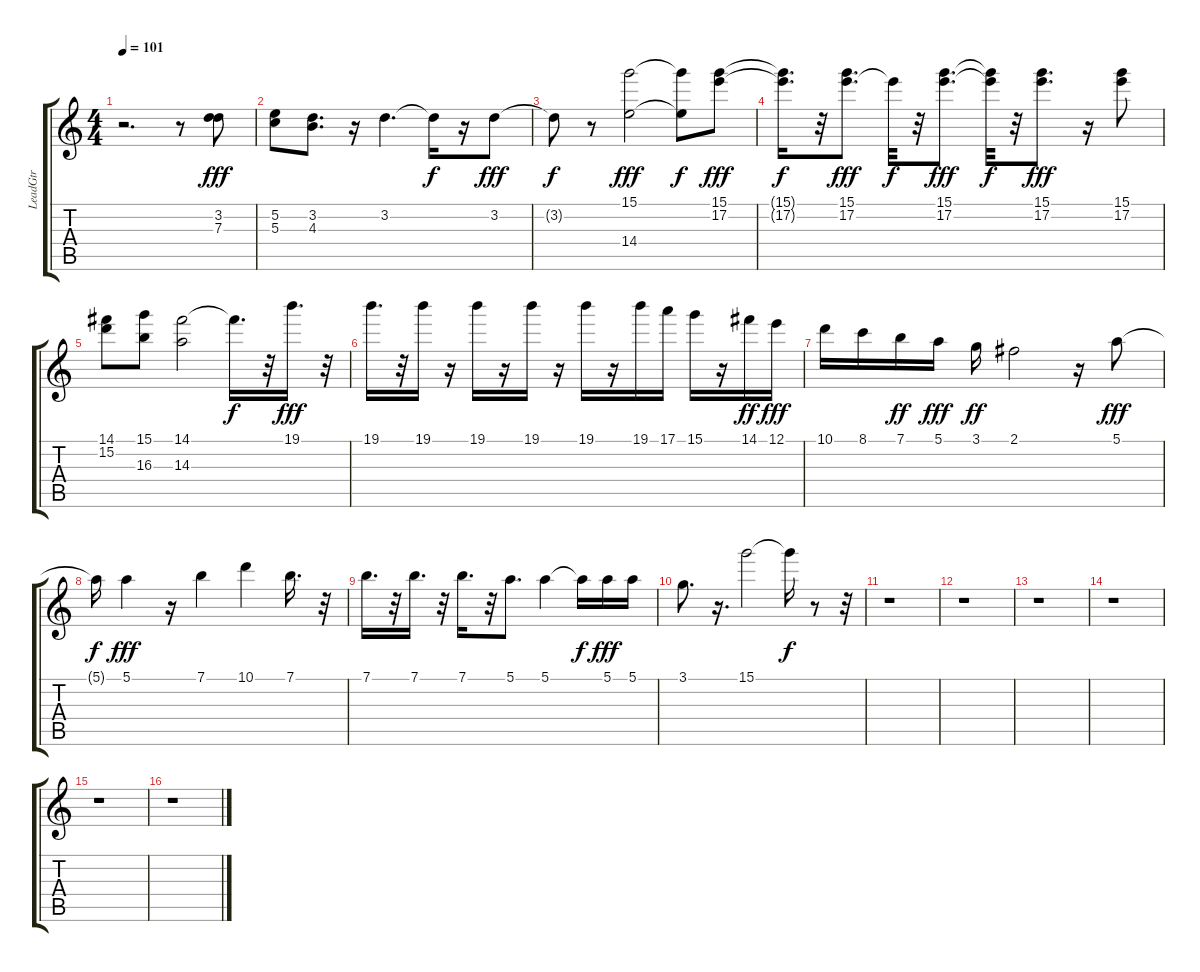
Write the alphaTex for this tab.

\track ("LeadGtr" "LeadGtr") {instrument distortionguitar}
\staff {score tabs}
\tuning (E4 B3 G3 D3 A2 E2) {hide}
\ts (4 4)
\tempo 101
\clef g2
\ks c
r.2{d dy ff} r.8 (3.2 7.3).8{dy fff} |
(5.2 5.3).8 (3.2 4.3).8{d} r.16 3.2.4{d} 3.2{t}.16{dy f} r.16 3.2.8{dy fff} |
3.2{t}.8{dy f} r.8 (15.1 14.4).2{dy fff} (15.1{t} 14.4{t}).8{dy f} (15.1 17.2).8{dy fff} |
(15.1{t} 17.2{t}).16{d dy f} r.32 (15.1 17.2).8{d dy fff} 17.2{t}.32{dy f} r.32 (15.1 17.2).8{d dy fff} (15.1{t} 17.2{t}).32{dy f} r.32 (15.1 17.2).8{d dy fff} r.16 (15.1 17.2).8 |
(14.1 15.2).8 (15.1 16.3).8 (14.1 14.3).2 14.1{t}.16{d dy f} r.32 19.1.16{d dy fff} r.32 |
19.1.16{d} r.32 19.1.16 r.16 19.1.16 r.16 19.1.16 r.16 19.1.16 r.16 19.1.16 17.1.16 15.1.16 r.16 14.1.16{dy ff} 12.1.16{dy fff} |
10.1.16 8.1.16 7.1.16{dy ff} 5.1.16{dy fff} 3.1.16{dy ff} 2.1.2 r.16 5.1.8{dy fff} |
5.1{t}.16{dy f} 5.1.4{dy fff} r.16 7.1.4 10.1.4 7.1.16{d} r.32 |
7.1.16{d} r.32 7.1.16{d} r.32 7.1.16{d} r.32 5.1.8{d} 5.1.4 5.1{t}.16{dy f} 5.1.16{dy fff} 5.1.16 |
3.1.8{d} r.16{d} 15.1.2 15.1{t}.16{dy f} r.8 r.32 |
r.1 |
r.1 |
r.1 |
r.1 |
r.1 |
r.1
